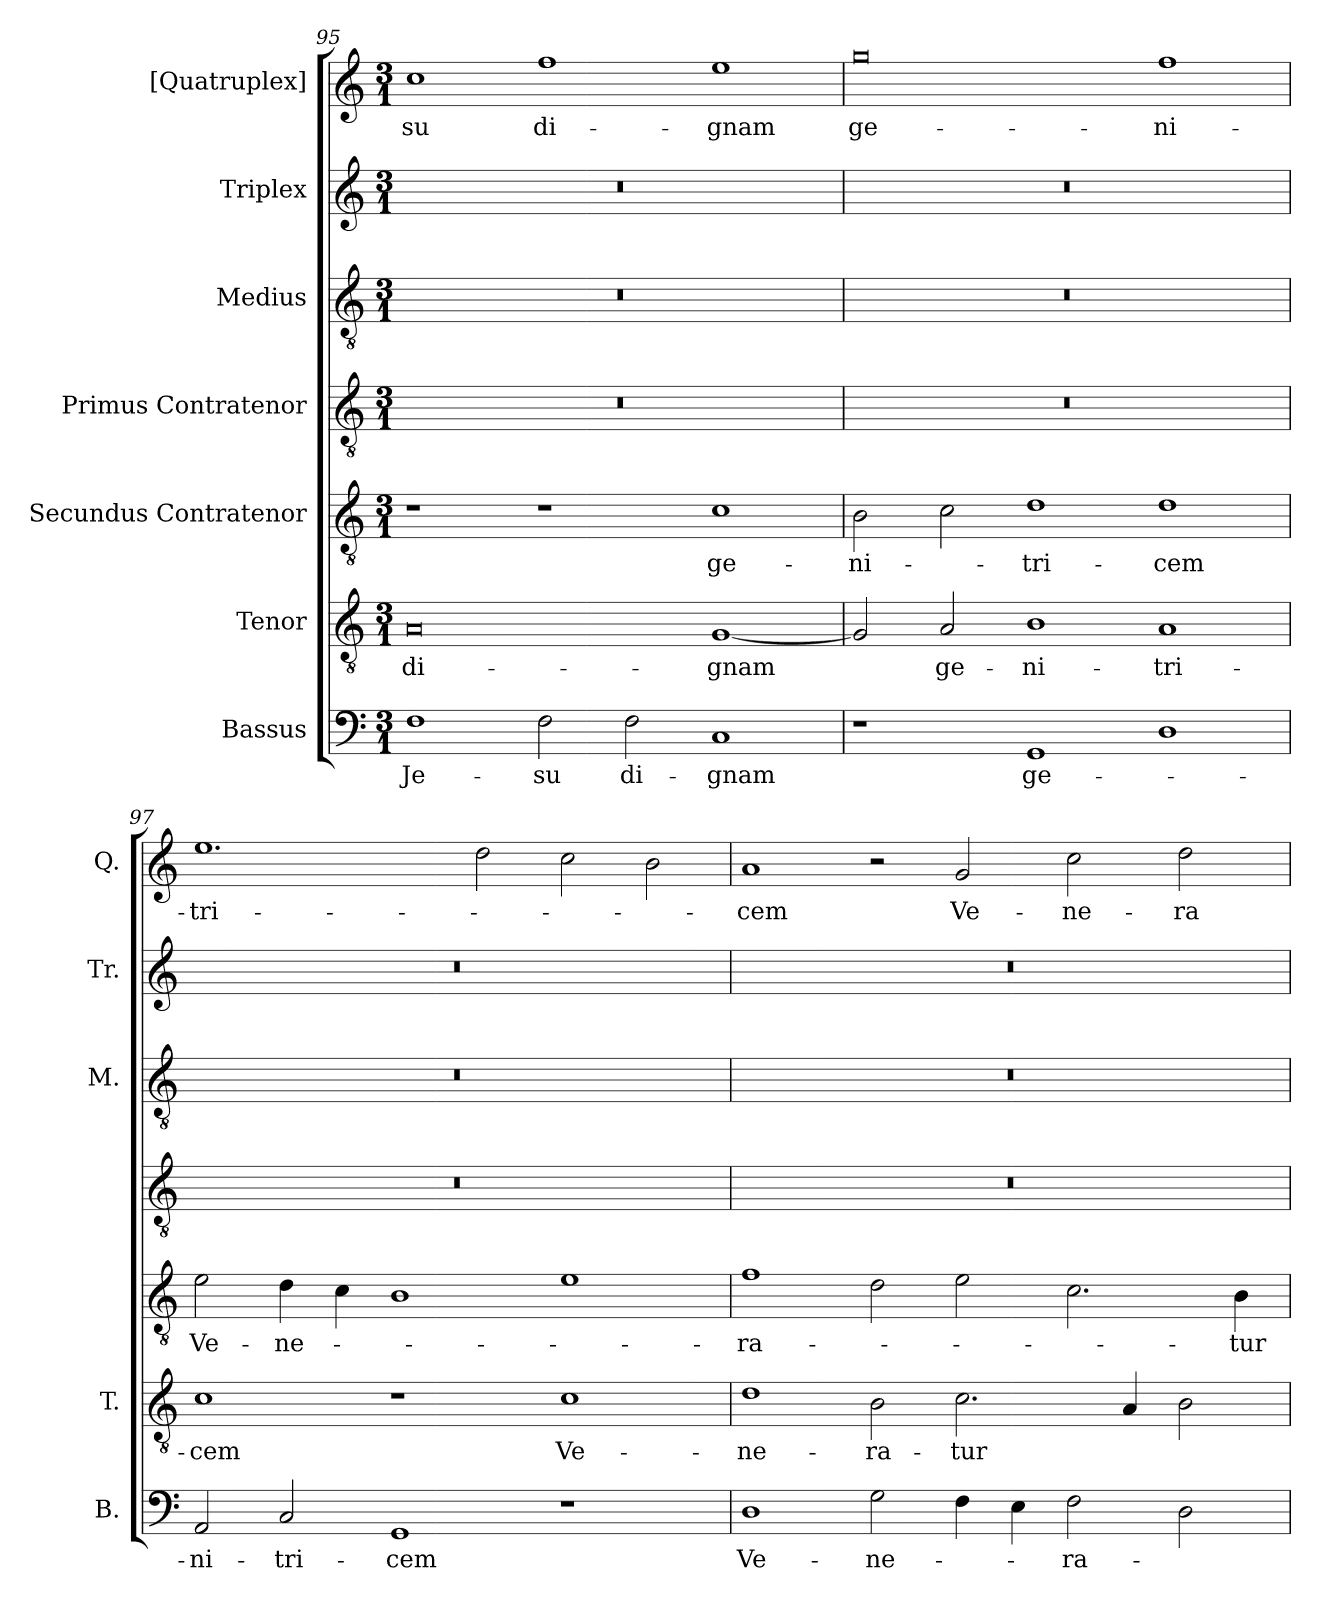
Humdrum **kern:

**kern	**text	**kern	**text	**kern	**text	**kern	**kern	**kern	**kern	**text
*part7	*part7	*part6	*part6	*part5	*part5	*part4	*part3	*part2	*part1	*part1
*staff7	*staff7	*staff6	*staff6	*staff5	*staff5	*staff4	*staff3	*staff2	*staff1	*staff1
*I"Bassus	*	*I"Tenor	*	*I"Secundus Contratenor	*	*I"Primus Contratenor	*I"Medius	*I"Triplex	*I"[Quatruplex]	*
*I'B.	*	*I'T.	*	*	*	*	*I'M.	*I'Tr.	*I'Q.	*
*clefF4	*	*clefGv2	*	*clefGv2	*	*clefGv2	*clefGv2	*clefG2	*clefG2	*
*	*	*ITrd7c12	*	*ITrd7c12	*	*ITrd7c12	*ITrd7c12	*	*	*
*k[]	*	*k[]	*	*k[]	*	*k[]	*k[]	*k[]	*k[]	*
*C:	*	*C:	*	*C:	*	*C:	*C:	*C:	*C:	*
*M3/1	*	*M3/1	*	*M3/1	*	*M3/1	*M3/1	*M3/1	*M3/1	*
=95	=95	=95	=95	=95	=95	=95	=95	=95	=95	=95
!	!LO:LY:b:color=#000000	!	!	!	!	!	!	!	!	!
!	!	!	!LO:LY:b:color=#000000	!	!	!LO:N:vis=1	!LO:N:vis=1	!LO:N:vis=1	!	!
!	!	!	!	!	!	!	!	!	!	!LO:LY:b:color=#000000
1Fi	Je-	0AAi	di-	1r	.	0.r	0.r	0.r	1cci	-su
!	!LO:LY:b:color=#000000	!	!	!	!	!	!	!	!	!
!	!	!	!	!	!	!	!	!	!	!LO:LY:b:color=#000000
2Fi\	-su	.	.	1r	.	.	.	.	1ffi	di-
!	!LO:LY:b:color=#000000	!	!	!	!	!	!	!	!	!
2Fi\	di-	.	.	.	.	.	.	.	.	.
!	!LO:LY:b:color=#000000	!	!	!	!	!	!	!	!	!
!	!	!	!LO:LY:b:color=#000000	!	!	!	!	!	!	!
!	!	!	!	!	!LO:LY:b:color=#000000	!	!	!	!	!
!	!	!	!	!	!	!	!	!	!	!LO:LY:b:color=#000000
1Ci	-gnam	[<1GGi	-gnam	1Ci	ge-	.	.	.	1eei	-gnam
=96`	=96`	=96`	=96`	=96`	=96`	=96`	=96`	=96`	=96`	=96`
!	!	!	!	!	!LO:LY:b:color=#000000	!LO:N:vis=1	!LO:N:vis=1	!LO:N:vis=1	!	!
!	!	!	!	!	!	!	!	!	!	!LO:LY:b:color=#000000
1r	.	2GGi/]	.	2BBi\	-ni-	0.r	0.r	0.r	0ggi	ge-
!	!	!	!LO:LY:b:color=#000000	!	!	!	!	!	!	!
.	.	2AAi/	ge-	2Ci\	.	.	.	.	.	.
!	!LO:LY:b:color=#000000	!	!	!	!	!	!	!	!	!
!	!	!	!LO:LY:b:color=#000000	!	!	!	!	!	!	!
!	!	!	!	!	!LO:LY:b:color=#000000	!	!	!	!	!
1GGi	ge-	1BBi	-ni-	1Di	-tri-	.	.	.	.	.
!	!	!	!LO:LY:b:color=#000000	!	!	!	!	!	!	!
!	!	!	!	!	!LO:LY:b:color=#000000	!	!	!	!	!
!	!	!	!	!	!	!	!	!	!	!LO:LY:b:color=#000000
1Di	.	1AAi	-tri-	1Di	-cem	.	.	.	1ffi	-ni-
=97`	=97`	=97`	=97`	=97`	=97`	=97`	=97`	=97`	=97`	=97`
!	!LO:LY:b:color=#000000	!	!	!	!	!	!	!	!	!
!	!	!	!LO:LY:b:color=#000000	!	!	!	!	!	!	!
!	!	!	!	!	!LO:LY:b:color=#000000	!LO:N:vis=1	!LO:N:vis=1	!LO:N:vis=1	!	!
!	!	!	!	!	!	!	!	!	!	!LO:LY:b:color=#000000
2AAi/	-ni-	1Ci	-cem	2Ei\	Ve-	0.r	0.r	0.r	1.eei	-tri-
!	!LO:LY:b:color=#000000	!	!	!	!	!	!	!	!	!
!	!	!	!	!	!LO:LY:b:color=#000000	!	!	!	!	!
2Ci/	-tri-	.	.	4Di\	-ne-	.	.	.	.	.
.	.	.	.	4Ci\	.	.	.	.	.	.
!	!LO:LY:b:color=#000000	!	!	!	!	!	!	!	!	!
1GGi	-cem	1r	.	1BBi	.	.	.	.	.	.
.	.	.	.	.	.	.	.	.	2ddi\	.
!	!	!	!LO:LY:b:color=#000000	!	!	!	!	!	!	!
1r	.	1Ci	Ve-	1Ei	.	.	.	.	2cci\	.
.	.	.	.	.	.	.	.	.	2bi\	.
!!LO:LB:g=z
=98`	=98`	=98`	=98`	=98`	=98`	=98`	=98`	=98`	=98`	=98`
!	!LO:LY:b:color=#000000	!	!	!	!	!	!	!	!	!
!	!	!	!LO:LY:b:color=#000000	!	!	!	!	!	!	!
!	!	!	!	!	!LO:LY:b:color=#000000	!LO:N:vis=1	!LO:N:vis=1	!LO:N:vis=1	!	!
!	!	!	!	!	!	!	!	!	!	!LO:LY:b:color=#000000
1Di	Ve-	1Di	-ne-	1Fi	-ra-	0.r	0.r	0.r	1ai	-cem
!	!LO:LY:b:color=#000000	!	!	!	!	!	!	!	!	!
!	!	!	!LO:LY:b:color=#000000	!	!	!	!	!	!	!
2Gi\	-ne-	2BBi\	-ra-	2Di\	.	.	.	.	2r	.
!	!	!	!LO:LY:b:color=#000000	!	!	!	!	!	!	!
!	!	!	!	!	!	!	!	!	!	!LO:LY:b:color=#000000
4Fi\	.	2.Ci\	-tur	2Ei\	.	.	.	.	2gi/	Ve-
4Ei\	.	.	.	.	.	.	.	.	.	.
!	!LO:LY:b:color=#000000	!	!	!	!	!	!	!	!	!
!	!	!	!	!	!	!	!	!	!	!LO:LY:b:color=#000000
2Fi\	-ra-	.	.	2.Ci\	.	.	.	.	2cci\	-ne-
.	.	4AAi/	.	.	.	.	.	.	.	.
!	!	!	!	!	!	!	!	!	!	!LO:LY:b:color=#000000
2Di\	.	2BBi\	.	.	.	.	.	.	2ddi\	-ra-
!	!	!	!	!	!LO:LY:b:color=#000000	!	!	!	!	!
.	.	.	.	4BBi\	-tur	.	.	.	.	.
=`	=`	=`	=`	=`	=`	=`	=`	=`	=`	=`
*-	*-	*-	*-	*-	*-	*-	*-	*-	*-	*-
